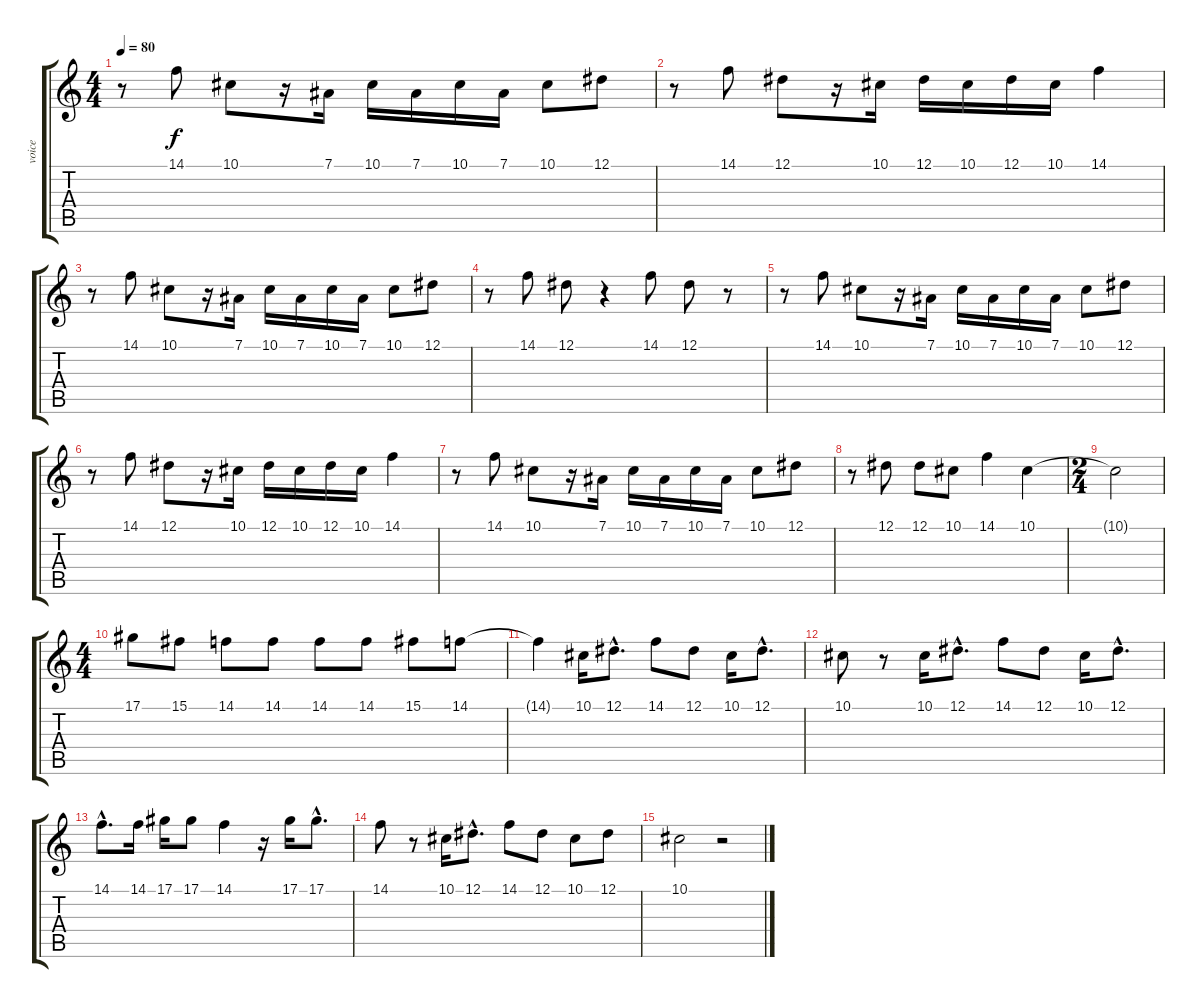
\track ("voice" "voice") {instrument ocarina}
\staff {score tabs}
\tuning (Eb4 Bb3 Gb3 Db3 Ab2 Eb2) {hide}
\ts (4 4)
\tempo 80
\clef g2
\ks c
r.8{dy f instrument ocarina} 14.1.8 10.1.8 r.16 7.1.16 10.1.16 7.1.16 10.1.16 7.1.16 10.1.8 12.1.8 |
r.8 14.1.8 12.1.8 r.16 10.1.16 12.1.16 10.1.16 12.1.16 10.1.16 14.1.4 |
r.8 14.1.8 10.1.8 r.16 7.1.16 10.1.16 7.1.16 10.1.16 7.1.16 10.1.8 12.1.8 |
r.8 14.1.8 12.1.8 r.4 14.1.8 12.1.8 r.8 |
r.8 14.1.8 10.1.8 r.16 7.1.16 10.1.16 7.1.16 10.1.16 7.1.16 10.1.8 12.1.8 |
r.8 14.1.8 12.1.8 r.16 10.1.16 12.1.16 10.1.16 12.1.16 10.1.16 14.1.4 |
r.8 14.1.8 10.1.8 r.16 7.1.16 10.1.16 7.1.16 10.1.16 7.1.16 10.1.8 12.1.8 |
r.8 12.1.8 12.1.8 10.1.8 14.1.4 10.1.4 |
\ts (2 4)
10.1{t}.2 |
\ts (4 4)
17.1.8 15.1.8 14.1.8 14.1.8 14.1.8 14.1.8 15.1.8 14.1.8 |
14.1{t}.4 10.1.16 12.1{hac}.8{d} 14.1.8 12.1.8 10.1.16 12.1{hac}.8{d} |
10.1.8 r.8 10.1.16 12.1{hac}.8{d} 14.1.8 12.1.8 10.1.16 12.1{hac}.8{d} |
14.1{hac}.8{d} 14.1.16 17.1.16 17.1.8 14.1.4 r.16 17.1.16 17.1{hac}.8{d} |
14.1.8 r.8 10.1.16 12.1{hac}.8{d} 14.1.8 12.1.8 10.1.8 12.1.8 |
10.1.2 r.2
